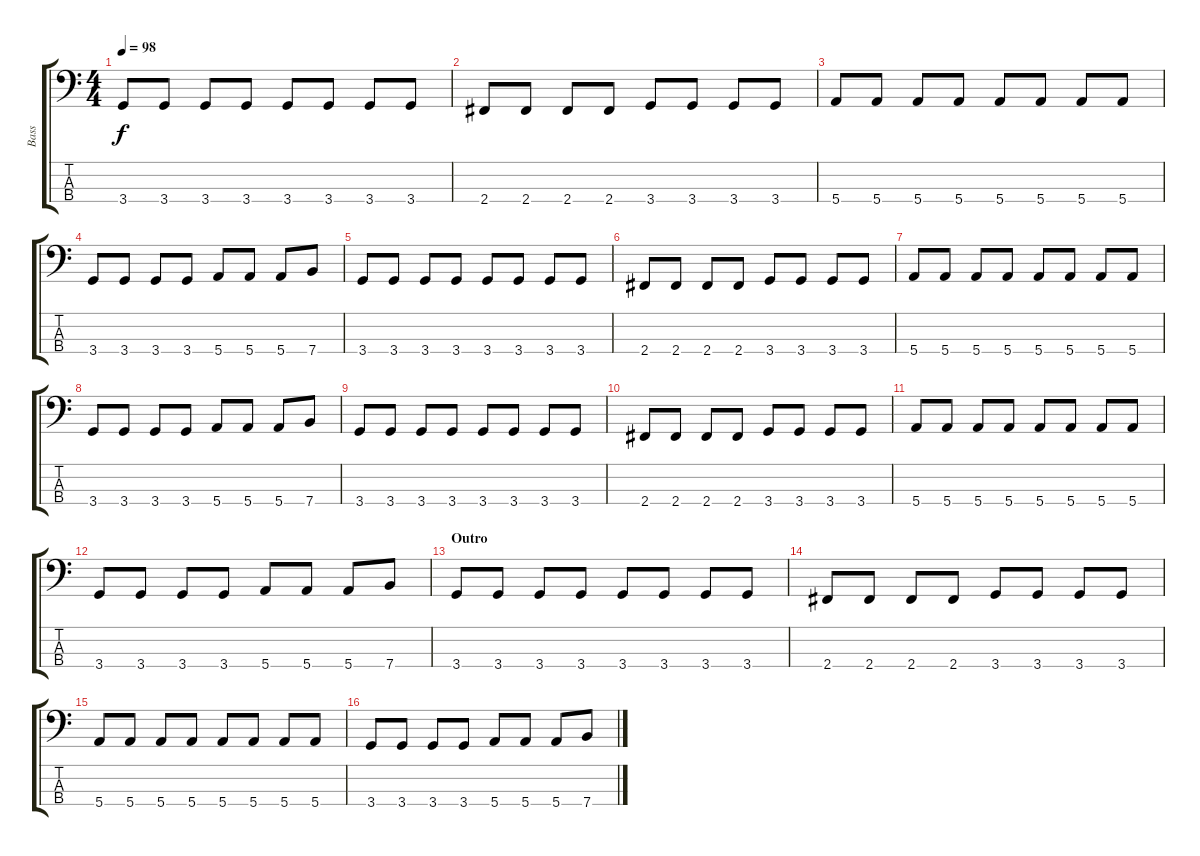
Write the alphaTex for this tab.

\track ("Bass" "Bass") {instrument electricbasspick}
\staff {score tabs}
\tuning (G2 D2 A1 E1) {hide}
\ts (4 4)
\tempo 98
\clef f4
\ks c
3.4.8{dy f} 3.4.8 3.4.8 3.4.8 3.4.8 3.4.8 3.4.8 3.4.8 |
2.4.8 2.4.8 2.4.8 2.4.8 3.4.8 3.4.8 3.4.8 3.4.8 |
5.4.8 5.4.8 5.4.8 5.4.8 5.4.8 5.4.8 5.4.8 5.4.8 |
3.4.8 3.4.8 3.4.8 3.4.8 5.4.8 5.4.8 5.4.8 7.4.8 |
3.4.8 3.4.8 3.4.8 3.4.8 3.4.8 3.4.8 3.4.8 3.4.8 |
2.4.8 2.4.8 2.4.8 2.4.8 3.4.8 3.4.8 3.4.8 3.4.8 |
5.4.8 5.4.8 5.4.8 5.4.8 5.4.8 5.4.8 5.4.8 5.4.8 |
3.4.8 3.4.8 3.4.8 3.4.8 5.4.8 5.4.8 5.4.8 7.4.8 |
3.4.8 3.4.8 3.4.8 3.4.8 3.4.8 3.4.8 3.4.8 3.4.8 |
2.4.8 2.4.8 2.4.8 2.4.8 3.4.8 3.4.8 3.4.8 3.4.8 |
5.4.8 5.4.8 5.4.8 5.4.8 5.4.8 5.4.8 5.4.8 5.4.8 |
3.4.8 3.4.8 3.4.8 3.4.8 5.4.8 5.4.8 5.4.8 7.4.8 |
\section ("" "Outro")
3.4.8 3.4.8 3.4.8 3.4.8 3.4.8 3.4.8 3.4.8 3.4.8 |
2.4.8 2.4.8 2.4.8 2.4.8 3.4.8 3.4.8 3.4.8 3.4.8 |
5.4.8 5.4.8 5.4.8 5.4.8 5.4.8 5.4.8 5.4.8 5.4.8 |
3.4.8 3.4.8 3.4.8 3.4.8 5.4.8 5.4.8 5.4.8 7.4.8
